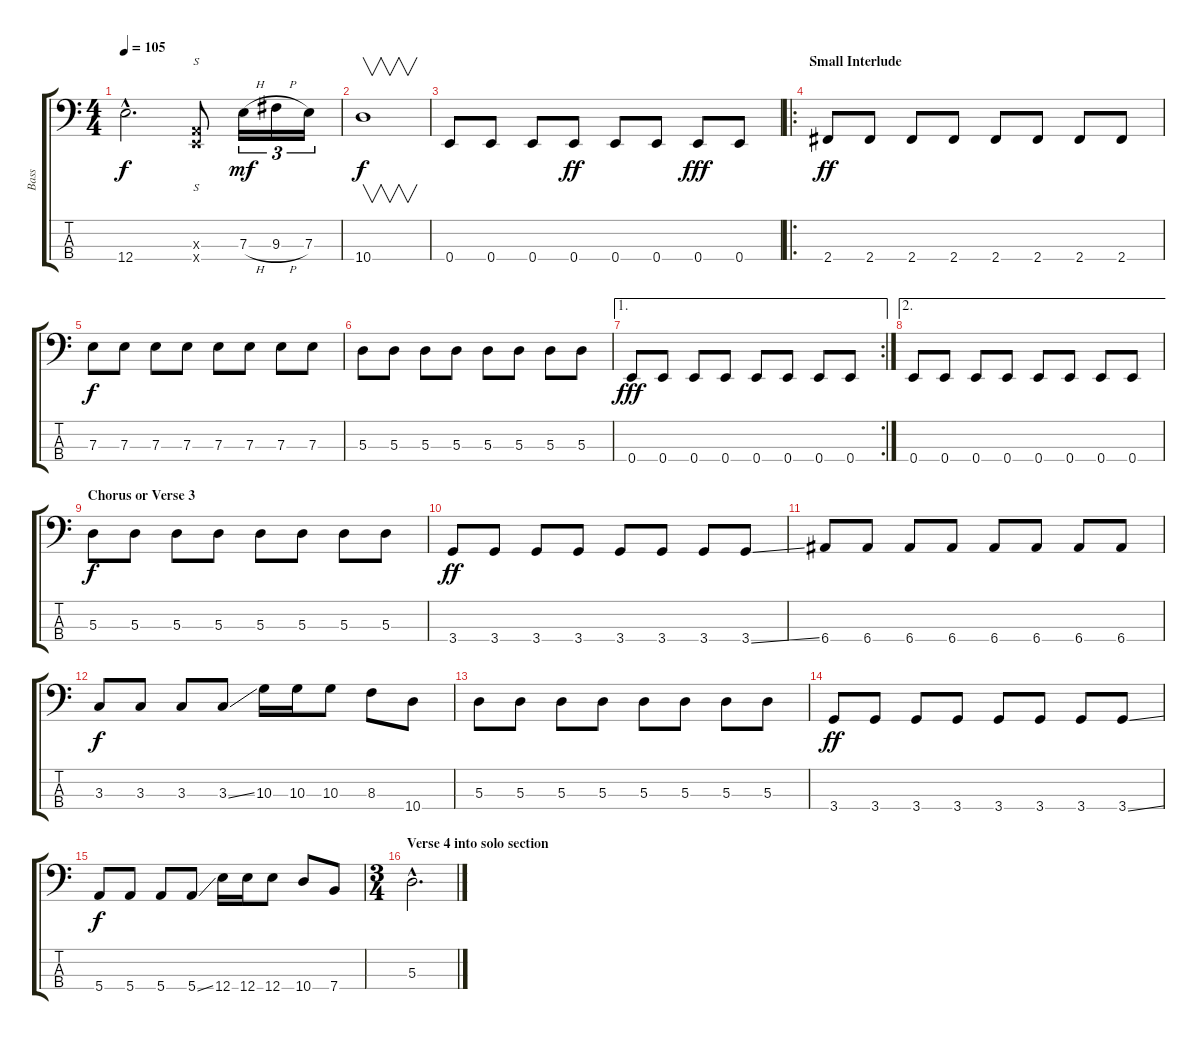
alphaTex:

\track ("Bass" "Bass") {instrument electricbassfinger}
\staff {score tabs}
\tuning (G2 D2 A1 E1) {hide}
\ts (4 4)
\tempo 105
\clef f4
\ks c
12.4{hac t}.2{d dy f} (0.3{x} 0.4{x}).8{s} 7.3{h}.16{tu (3 2) dy mf} 9.3{h}.16{tu (3 2)} 7.3.16{tu (3 2)} |
10.4.1{v dy f} |
0.4.8 0.4.8 0.4.8 0.4.8{dy ff} 0.4.8 0.4.8 0.4.8{dy fff} 0.4.8 |
\ro
\section ("" "Small Interlude")
2.4.8{dy ff} 2.4.8 2.4.8 2.4.8 2.4.8 2.4.8 2.4.8 2.4.8 |
7.3.8{dy f} 7.3.8 7.3.8 7.3.8 7.3.8 7.3.8 7.3.8 7.3.8 |
5.3.8 5.3.8 5.3.8 5.3.8 5.3.8 5.3.8 5.3.8 5.3.8 |
\ae 1
\rc 2
0.4.8{dy fff} 0.4.8 0.4.8 0.4.8 0.4.8 0.4.8 0.4.8 0.4.8 |
\ae 2
0.4.8 0.4.8 0.4.8 0.4.8 0.4.8 0.4.8 0.4.8 0.4.8 |
\section ("" "Chorus or Verse 3")
5.3.8{dy f} 5.3.8 5.3.8 5.3.8 5.3.8 5.3.8 5.3.8 5.3.8 |
3.4.8{dy ff} 3.4.8 3.4.8 3.4.8 3.4.8 3.4.8 3.4.8 3.4{ss}.8 |
6.4.8 6.4.8 6.4.8 6.4.8 6.4.8 6.4.8 6.4.8 6.4.8 |
3.3.8{dy f} 3.3.8 3.3.8 3.3{ss}.8 10.3.16 10.3.16 10.3.8 8.3.8 10.4.8 |
5.3.8 5.3.8 5.3.8 5.3.8 5.3.8 5.3.8 5.3.8 5.3.8 |
3.4.8{dy ff} 3.4.8 3.4.8 3.4.8 3.4.8 3.4.8 3.4.8 3.4{ss}.8 |
5.4.8{dy f} 5.4.8 5.4.8 5.4{ss}.8 12.4.16 12.4.16 12.4.8 10.4.8 7.4.8 |
\ts (3 4)
\section ("" "Verse 4 into solo section")
5.3{hac}.2{d}
